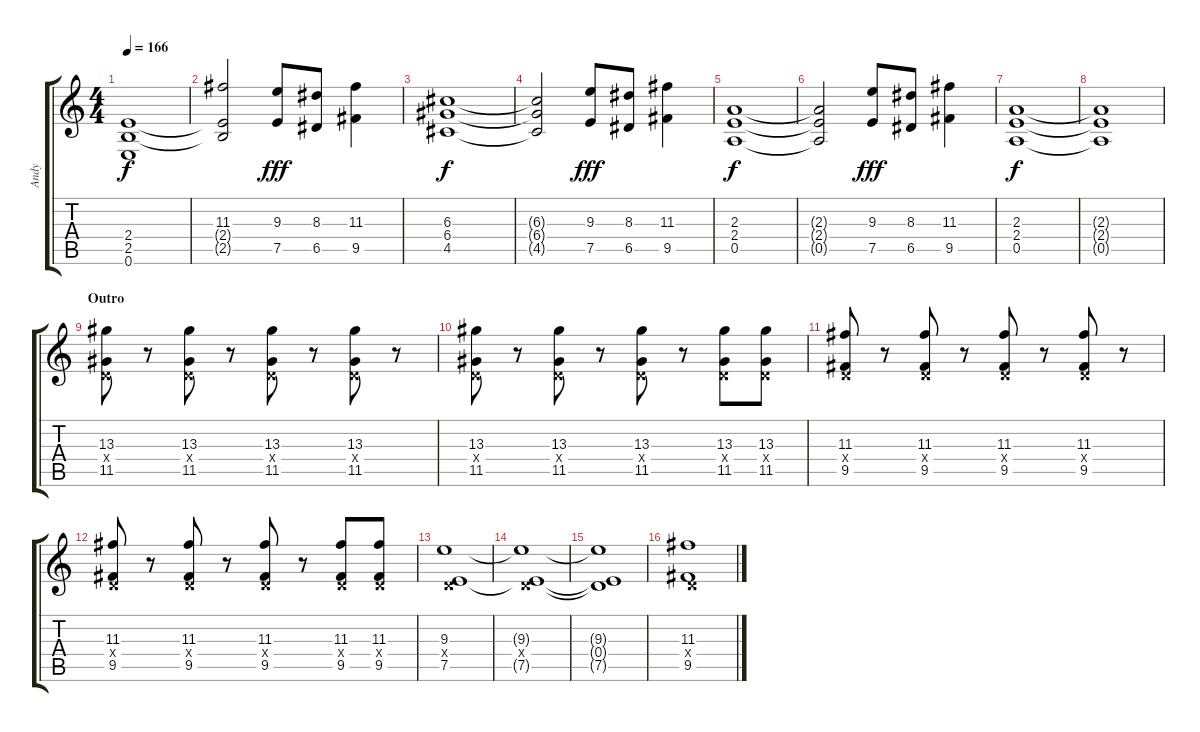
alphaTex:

\track ("Andy" "Andy") {instrument electricguitarjazz}
\staff {score tabs}
\tuning (E4 B3 G3 D3 A2 E2) {hide}
\ts (4 4)
\tempo 166
\clef g2
\ks c
(2.4 2.5 0.6).1{dy f} |
(11.3{t} 2.4{t} 2.5{t}).2 (9.3 7.5).8{dy fff} (8.3 6.5).8 (11.3 9.5).4 |
(6.3 6.4 4.5).1{dy f} |
(6.3{t} 6.4{t} 4.5{t}).2 (9.3 7.5).8{dy fff} (8.3 6.5).8 (11.3 9.5).4 |
(2.3 2.4 0.5).1{dy f} |
(2.3{t} 2.4{t} 0.5{t}).2 (9.3 7.5).8{dy fff} (8.3 6.5).8 (11.3 9.5).4 |
(2.3 2.4 0.5).1{dy f} |
(2.3{t} 2.4{t} 0.5{t}).1 |
\section ("" "Outro")
(13.3 0.4{x} 11.5).8 r.8 (13.3 0.4{x} 11.5).8 r.8 (13.3 0.4{x} 11.5).8 r.8 (13.3 0.4{x} 11.5).8 r.8 |
(13.3 0.4{x} 11.5).8 r.8 (13.3 0.4{x} 11.5).8 r.8 (13.3 0.4{x} 11.5).8 r.8 (13.3 0.4{x} 11.5).8 (13.3 0.4{x} 11.5).8 |
(11.3 0.4{x} 9.5).8 r.8 (11.3 0.4{x} 9.5).8 r.8 (11.3 0.4{x} 9.5).8 r.8 (11.3 0.4{x} 9.5).8 r.8 |
(11.3 0.4{x} 9.5).8 r.8 (11.3 0.4{x} 9.5).8 r.8 (11.3 0.4{x} 9.5).8 r.8 (11.3 0.4{x} 9.5).8 (11.3 0.4{x} 9.5).8 |
(9.3 0.4{x} 7.5).1 |
(9.3{t} 0.4{x} 7.5{t}).1 |
(9.3{t} 0.4{t} 7.5{t}).1 |
(11.3 0.4{x} 9.5).1
